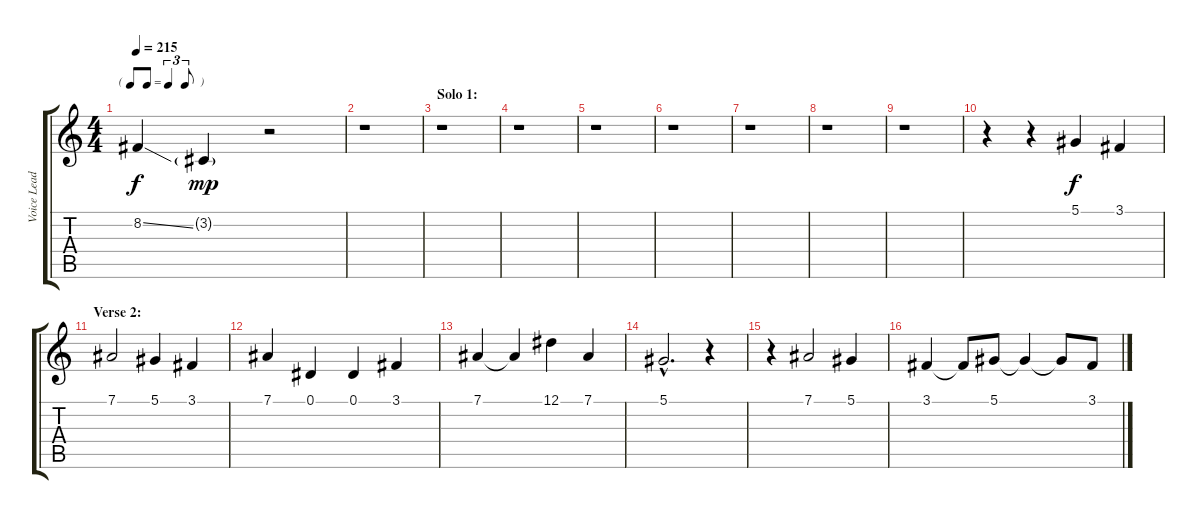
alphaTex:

\track ("Voice Lead" "Voice Lead") {instrument cello}
\staff {score tabs}
\tuning (Eb4 Bb3 Gb3 Db3 Ab2 Eb2) {hide}
\ts (4 4)
\tf triplet8th
\tempo 215
\clef g2
\ks c
8.2{ss}.4{dy f} 3.2{g}.4{dy mp} r.2 |
r.1 |
\section ("" "Solo 1:")
r.1 |
r.1 |
r.1 |
r.1 |
r.1 |
r.1 |
r.1 |
r.4 r.4 5.1.4{dy f} 3.1.4 |
\section ("" "Verse 2:")
7.1.2 5.1.4 3.1.4 |
7.1.4 0.1.4 0.1.4 3.1.4 |
7.1.4 7.1{t}.4 12.1.4 7.1.4 |
5.1{hac}.2{d} r.4 |
r.4 7.1.2 5.1.4 |
3.1.4 3.1{t}.8 5.1.8 5.1{t}.4 5.1{t}.8 3.1.8
